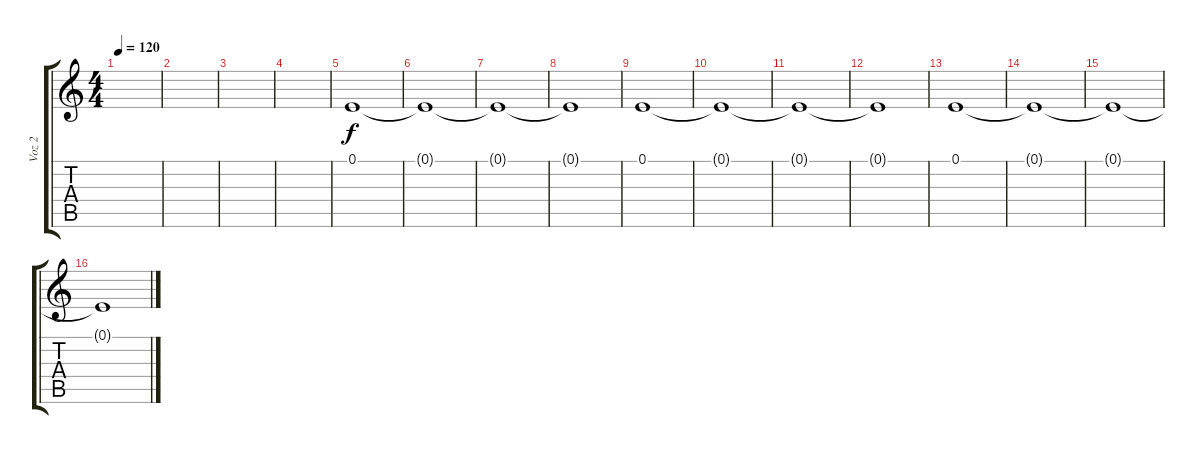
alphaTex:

\track ("Voz 2" "Voz 2") {instrument clarinet}
\staff {score tabs}
\tuning (E4 B3 G3 D3 A2 E2) {hide}
\ts (4 4)
\tempo 120
\clef g2
\ks c
|
|
|
|
0.1.1 |
0.1{t}.1 |
0.1{t}.1 |
0.1{t}.1 |
0.1.1 |
0.1{t}.1 |
0.1{t}.1 |
0.1{t}.1 |
0.1.1 |
0.1{t}.1 |
0.1{t}.1 |
0.1{t}.1
